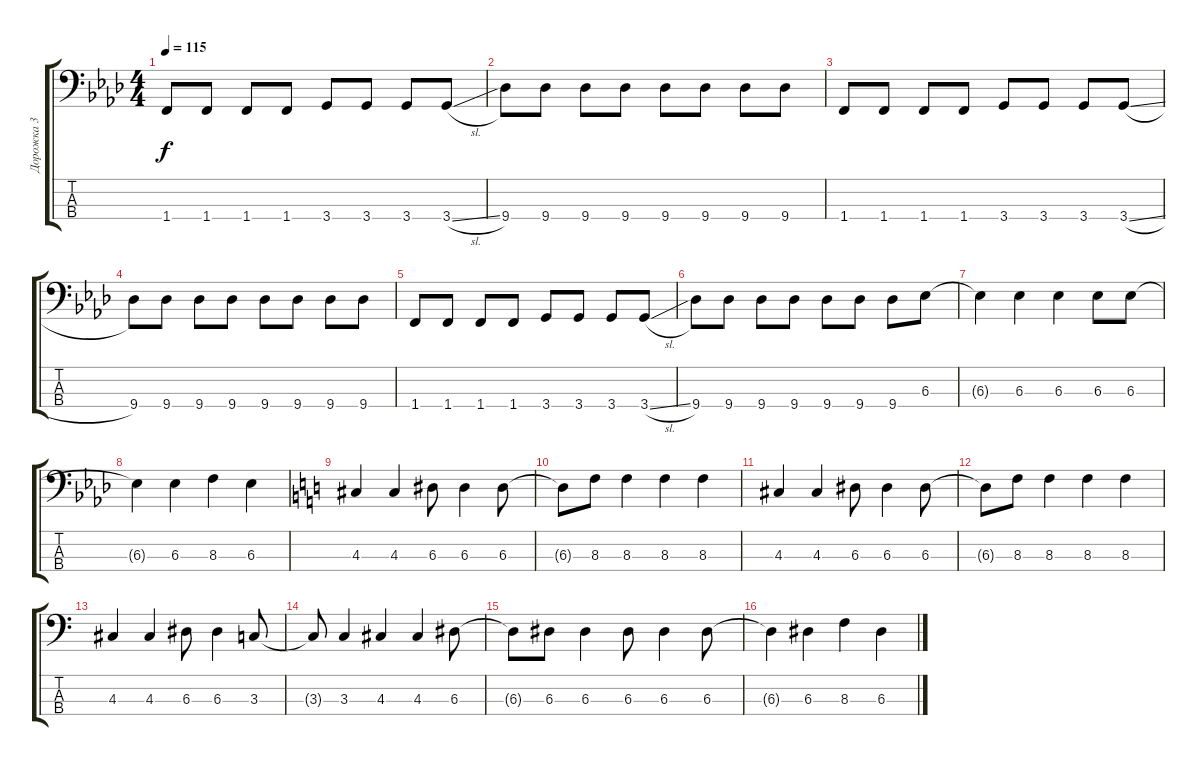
\track ("Дорожка 3" "Дорожка 3") {instrument electricbassfinger}
\staff {score tabs}
\tuning (G2 D2 A1 E1) {hide}
\ts (4 4)
\tempo 115
\clef f4
\ks ab
1.4.8{dy f} 1.4.8 1.4.8 1.4.8 3.4.8 3.4.8 3.4.8 3.4{sl}.8 |
9.4.8 9.4.8 9.4.8 9.4.8 9.4.8 9.4.8 9.4.8 9.4.8 |
1.4.8 1.4.8 1.4.8 1.4.8 3.4.8 3.4.8 3.4.8 3.4{sl}.8 |
9.4.8 9.4.8 9.4.8 9.4.8 9.4.8 9.4.8 9.4.8 9.4.8 |
1.4.8 1.4.8 1.4.8 1.4.8 3.4.8 3.4.8 3.4.8 3.4{sl}.8 |
9.4.8 9.4.8 9.4.8 9.4.8 9.4.8 9.4.8 9.4.8 6.3.8 |
6.3{t}.4 6.3.4 6.3.4 6.3.8 6.3.8 |
6.3{t}.4 6.3.4 8.3.4 6.3.4 |
\ks c
4.3.4 4.3.4 6.3.8 6.3.4 6.3.8 |
6.3{t}.8 8.3.8 8.3.4 8.3.4 8.3.4 |
4.3.4 4.3.4 6.3.8 6.3.4 6.3.8 |
6.3{t}.8 8.3.8 8.3.4 8.3.4 8.3.4 |
4.3.4 4.3.4 6.3.8 6.3.4 3.3.8 |
3.3{t}.8 3.3.4 4.3.4 4.3.4 6.3.8 |
6.3{t}.8 6.3.8 6.3.4 6.3.8 6.3.4 6.3.8 |
6.3{t}.4 6.3.4 8.3.4 6.3.4
